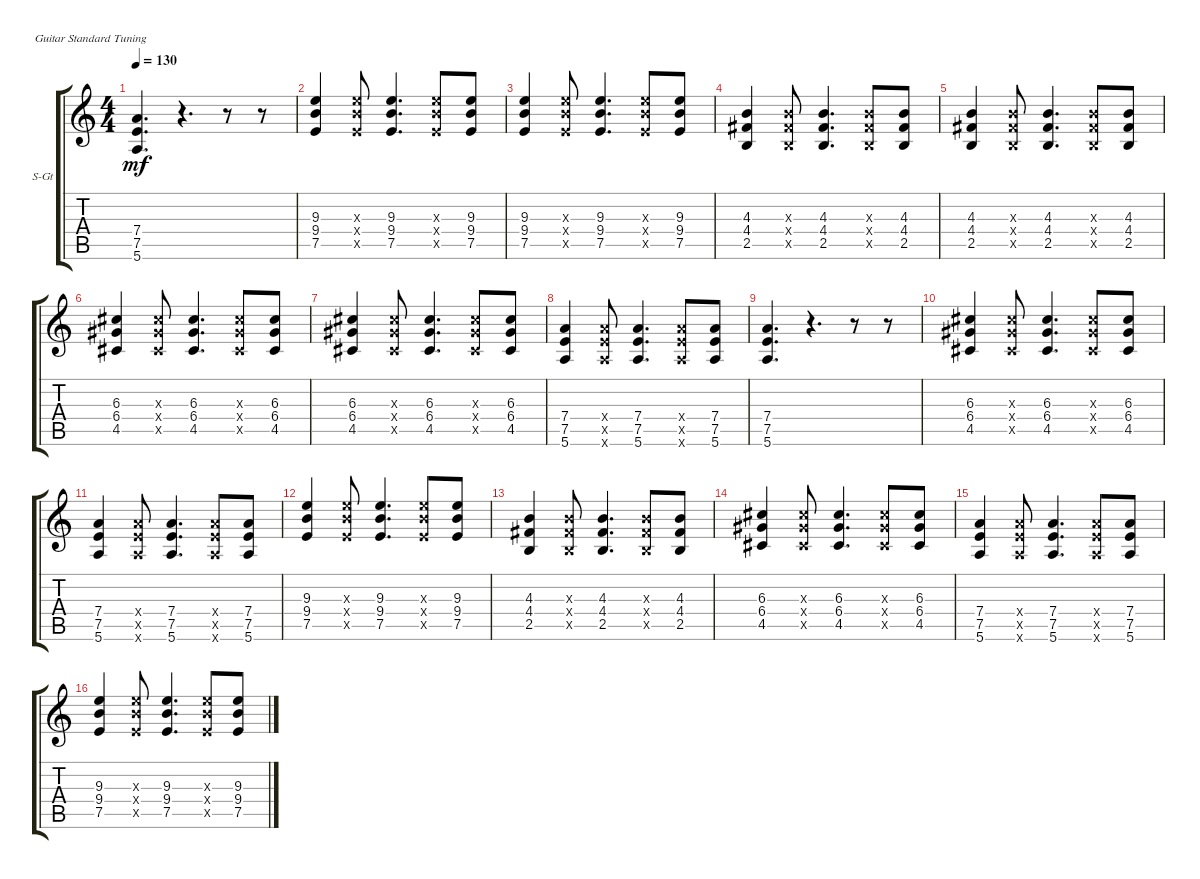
\defaultSystemsLayout 4
\bracketExtendMode groupsimilarinstruments
\firstSystemTrackNameOrientation horizontal
\otherSystemsTrackNameOrientation horizontal
\track ("Guitar 1" "S-Gt") {instrument acousticguitarsteel}
\staff {score tabs}
\tuning (E4 B3 G3 D3 A2 E2)
\ts (4 4)
\tempo 130
\clef g2
\ks c
(7.5 7.4 5.6).4{d dy mf} r.4{d} r.8 r.8 |
(7.5 9.3 9.4).4 (7.5{x} 9.3{x} 9.4{x}).8 (7.5 9.3 9.4).4{d} (7.5{x} 9.3{x} 9.4{x}).8 (7.5 9.3 9.4).8 |
(7.5 9.3 9.4).4 (7.5{x} 9.3{x} 9.4{x}).8 (7.5 9.3 9.4).4{d} (7.5{x} 9.3{x} 9.4{x}).8 (7.5 9.3 9.4).8 |
(2.5 4.3 4.4).4 (2.5{x} 4.3{x} 4.4{x}).8 (2.5 4.3 4.4).4{d} (2.5{x} 4.3{x} 4.4{x}).8 (2.5 4.3 4.4).8 |
(2.5 4.3 4.4).4 (2.5{x} 4.3{x} 4.4{x}).8 (2.5 4.3 4.4).4{d} (2.5{x} 4.3{x} 4.4{x}).8 (2.5 4.3 4.4).8 |
(6.3 6.4 4.5).4 (4.5{x} 6.3{x} 6.4{x}).8 (6.3 6.4 4.5).4{d} (6.3{x} 6.4{x} 4.5{x}).8 (6.3 6.4 4.5).8 |
(6.3 6.4 4.5).4 (4.5{x} 6.3{x} 6.4{x}).8 (6.3 6.4 4.5).4{d} (6.3{x} 6.4{x} 4.5{x}).8 (6.3 6.4 4.5).8 |
(7.5 7.4 5.6).4 (7.5{x} 7.4{x} 5.6{x}).8 (7.5 7.4 5.6).4{d} (7.5{x} 7.4{x} 5.6{x}).8 (7.5 7.4 5.6).8 |
(7.5 7.4 5.6).4{d} r.4{d} r.8 r.8 |
(6.3 6.4 4.5).4 (6.3{x} 6.4{x} 4.5{x}).8 (6.3 6.4 4.5).4{d} (6.3{x} 6.4{x} 4.5{x}).8 (6.3 6.4 4.5).8 |
(7.5 7.4 5.6).4 (7.5{x} 7.4{x} 5.6{x}).8 (7.5 7.4 5.6).4{d} (7.5{x} 7.4{x} 5.6{x}).8 (7.5 7.4 5.6).8 |
(7.5 9.3 9.4).4 (7.5{x} 9.3{x} 9.4{x}).8 (7.5 9.3 9.4).4{d} (7.5{x} 9.3{x} 9.4{x}).8 (7.5 9.3 9.4).8 |
(2.5 4.3 4.4).4 (2.5{x} 4.3{x} 4.4{x}).8 (2.5 4.3 4.4).4{d} (2.5{x} 4.3{x} 4.4{x}).8 (2.5 4.3 4.4).8 |
(6.3 6.4 4.5).4 (6.3{x} 6.4{x} 4.5{x}).8 (6.3 6.4 4.5).4{d} (6.3{x} 6.4{x} 4.5{x}).8 (6.3 6.4 4.5).8 |
(7.5 7.4 5.6).4 (7.5{x} 7.4{x} 5.6{x}).8 (7.5 7.4 5.6).4{d} (7.5{x} 7.4{x} 5.6{x}).8 (7.5 7.4 5.6).8 |
(7.5 9.3 9.4).4 (7.5{x} 9.3{x} 9.4{x}).8 (7.5 9.3 9.4).4{d} (7.5{x} 9.3{x} 9.4{x}).8 (7.5 9.3 9.4).8
